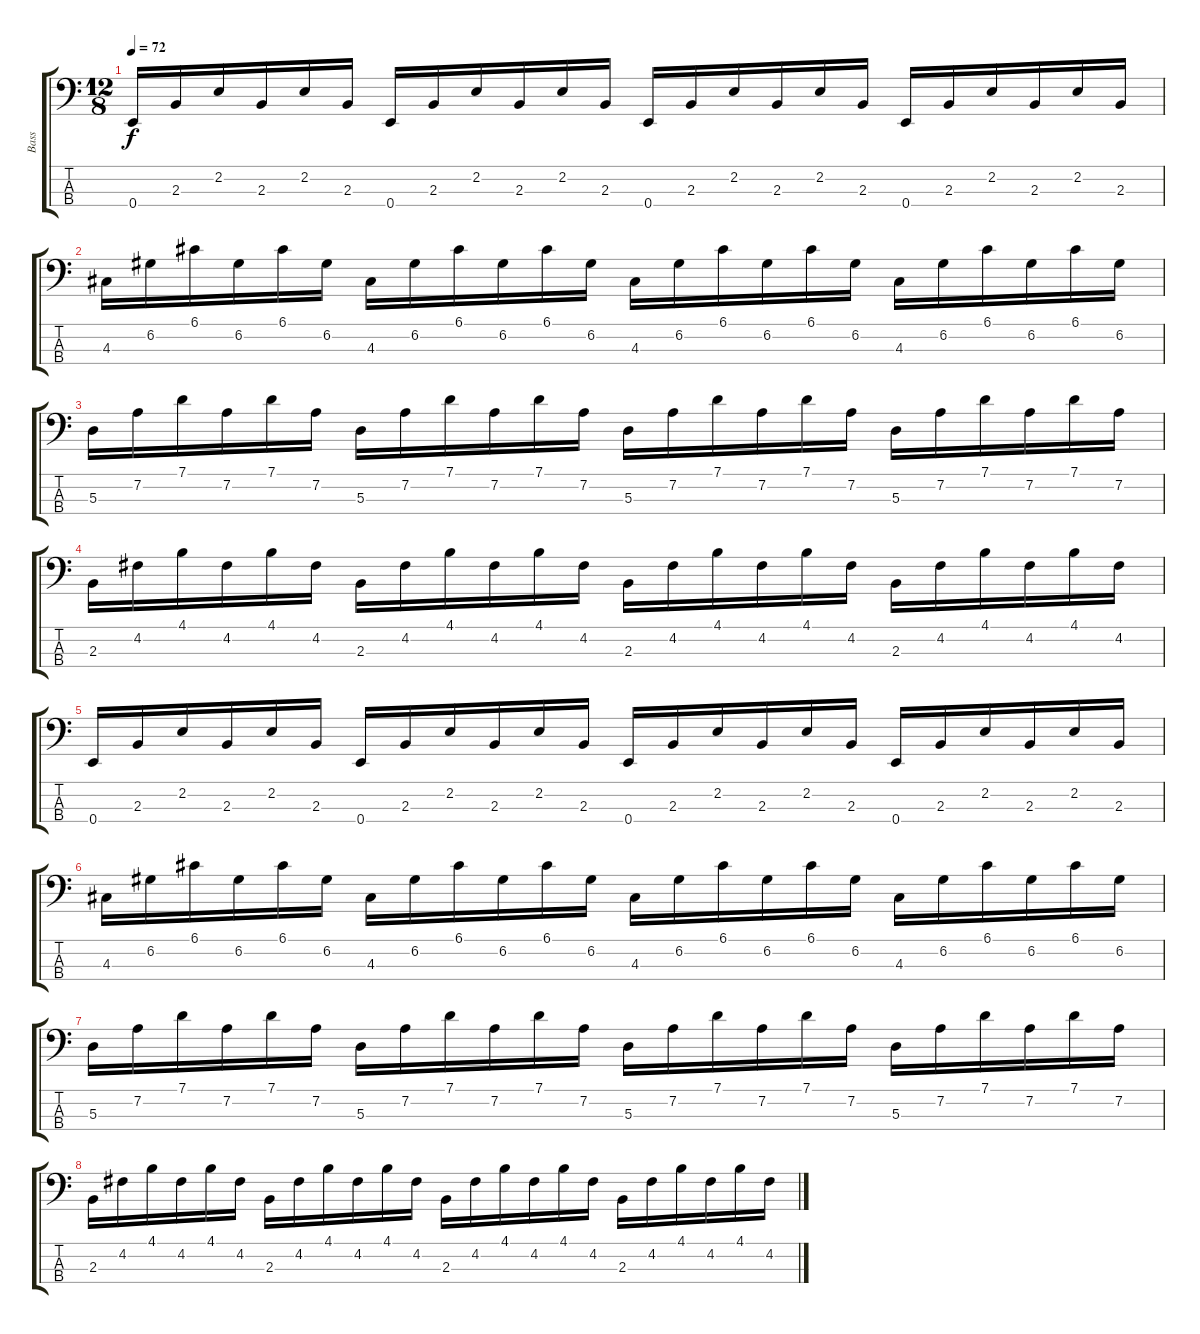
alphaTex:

\track ("Bass" "Bass") {instrument electricbassfinger}
\staff {score tabs}
\tuning (G2 D2 A1 E1) {hide}
\ts (12 8)
\tempo 72
\clef f4
\ks c
0.4.16{dy f} 2.3.16 2.2.16 2.3.16 2.2.16 2.3.16 0.4.16 2.3.16 2.2.16 2.3.16 2.2.16 2.3.16 0.4.16 2.3.16 2.2.16 2.3.16 2.2.16 2.3.16 0.4.16 2.3.16 2.2.16 2.3.16 2.2.16 2.3.16 |
4.3.16 6.2.16 6.1.16 6.2.16 6.1.16 6.2.16 4.3.16 6.2.16 6.1.16 6.2.16 6.1.16 6.2.16 4.3.16 6.2.16 6.1.16 6.2.16 6.1.16 6.2.16 4.3.16 6.2.16 6.1.16 6.2.16 6.1.16 6.2.16 |
5.3.16 7.2.16 7.1.16 7.2.16 7.1.16 7.2.16 5.3.16 7.2.16 7.1.16 7.2.16 7.1.16 7.2.16 5.3.16 7.2.16 7.1.16 7.2.16 7.1.16 7.2.16 5.3.16 7.2.16 7.1.16 7.2.16 7.1.16 7.2.16 |
2.3.16 4.2.16 4.1.16 4.2.16 4.1.16 4.2.16 2.3.16 4.2.16 4.1.16 4.2.16 4.1.16 4.2.16 2.3.16 4.2.16 4.1.16 4.2.16 4.1.16 4.2.16 2.3.16 4.2.16 4.1.16 4.2.16 4.1.16 4.2.16 |
0.4.16 2.3.16 2.2.16 2.3.16 2.2.16 2.3.16 0.4.16 2.3.16 2.2.16 2.3.16 2.2.16 2.3.16 0.4.16 2.3.16 2.2.16 2.3.16 2.2.16 2.3.16 0.4.16 2.3.16 2.2.16 2.3.16 2.2.16 2.3.16 |
4.3.16 6.2.16 6.1.16 6.2.16 6.1.16 6.2.16 4.3.16 6.2.16 6.1.16 6.2.16 6.1.16 6.2.16 4.3.16 6.2.16 6.1.16 6.2.16 6.1.16 6.2.16 4.3.16 6.2.16 6.1.16 6.2.16 6.1.16 6.2.16 |
5.3.16 7.2.16 7.1.16 7.2.16 7.1.16 7.2.16 5.3.16 7.2.16 7.1.16 7.2.16 7.1.16 7.2.16 5.3.16 7.2.16 7.1.16 7.2.16 7.1.16 7.2.16 5.3.16 7.2.16 7.1.16 7.2.16 7.1.16 7.2.16 |
2.3.16 4.2.16 4.1.16 4.2.16 4.1.16 4.2.16 2.3.16 4.2.16 4.1.16 4.2.16 4.1.16 4.2.16 2.3.16 4.2.16 4.1.16 4.2.16 4.1.16 4.2.16 2.3.16 4.2.16 4.1.16 4.2.16 4.1.16 4.2.16
